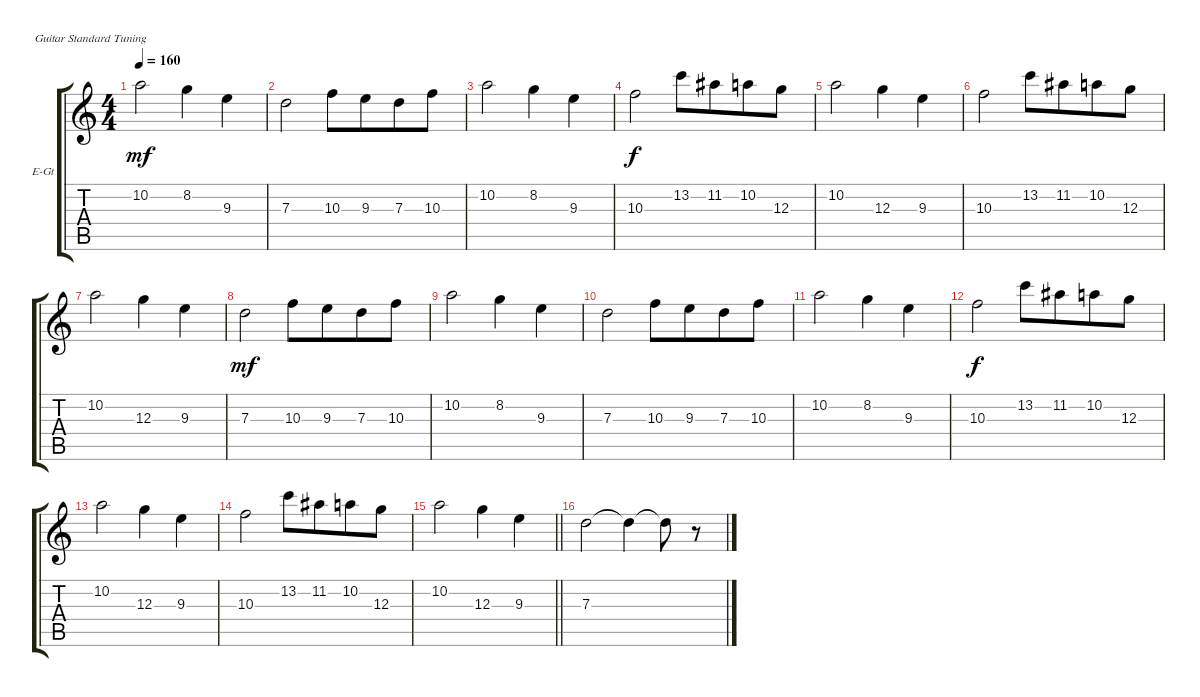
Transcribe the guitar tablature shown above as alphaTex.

\bracketExtendMode groupsimilarinstruments
\firstSystemTrackNameOrientation horizontal
\otherSystemsTrackNameOrientation horizontal
\track ("Гитара 3" "E-Gt") {instrument overdrivenguitar}
\staff {score tabs}
\tuning (E4 B3 G3 D3 A2 E2)
\ts (4 4)
\tempo 160
\clef g2
\ks c
10.2.2{dy mf} 8.2.4 9.3.4 |
7.3.2 10.3.8 9.3.8{beam merge} 7.3.8 10.3.8 |
10.2.2 8.2.4 9.3.4 |
10.3.2{dy f} 13.2.8 11.2.8{beam merge} 10.2.8 12.3.8 |
10.2.2 12.3.4 9.3.4 |
10.3.2 13.2.8 11.2.8{beam merge} 10.2.8 12.3.8 |
10.2.2 12.3.4 9.3.4 |
7.3.2{dy mf} 10.3.8 9.3.8{beam merge} 7.3.8 10.3.8 |
10.2.2 8.2.4 9.3.4 |
7.3.2 10.3.8 9.3.8{beam merge} 7.3.8 10.3.8 |
10.2.2 8.2.4 9.3.4 |
10.3.2{dy f} 13.2.8 11.2.8{beam merge} 10.2.8 12.3.8 |
10.2.2 12.3.4 9.3.4 |
10.3.2 13.2.8 11.2.8{beam merge} 10.2.8 12.3.8 |
\barLineRight lightlight
10.2.2 12.3.4 9.3.4 |
7.3.2 7.3{t}.4 7.3{t}.8 r.8
